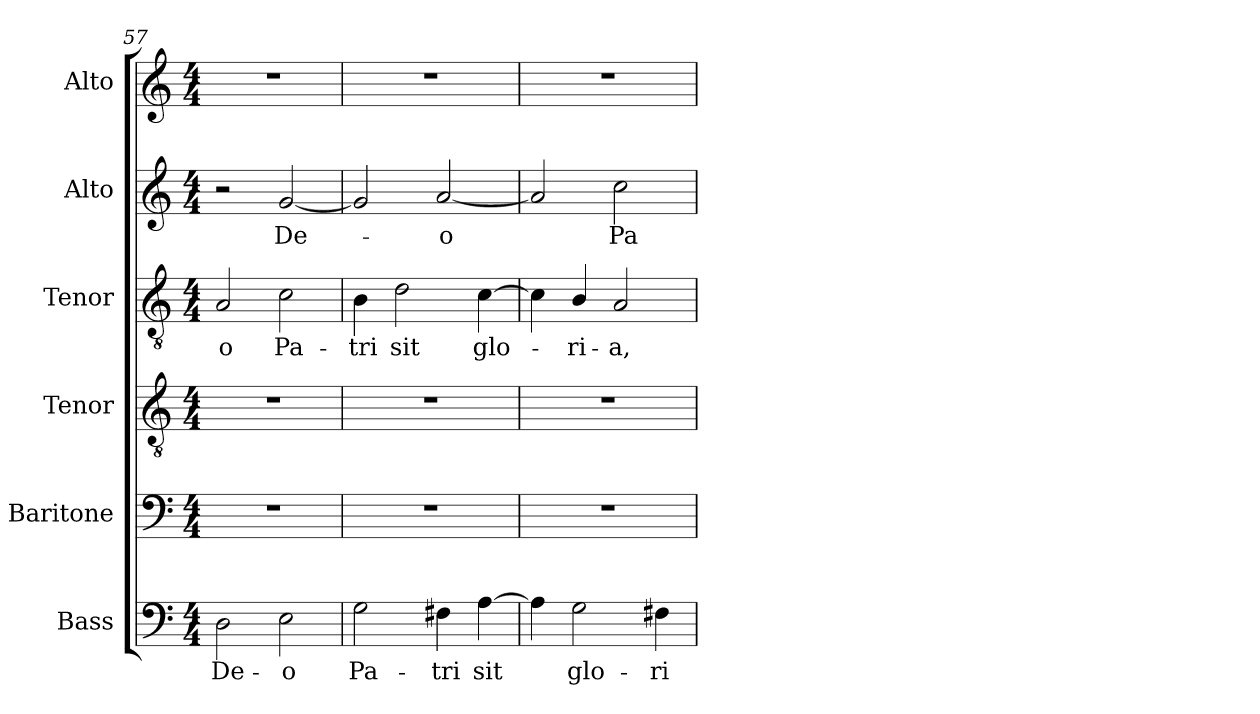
**kern	**text	**kern	**kern	**kern	**text	**kern	**text	**kern
*part6	*part6	*part5	*part4	*part3	*part3	*part2	*part2	*part1
*staff6	*staff6	*staff5	*staff4	*staff3	*staff3	*staff2	*staff2	*staff1
*I"Bass	*	*I"Baritone	*I"Tenor	*I"Tenor	*	*I"Alto	*	*I"Alto
*I'B.	*	*I'Bar.	*I'T.	*I'T.	*	*I'A.	*	*
*clefF4	*	*clefF4	*clefGv2	*clefGv2	*	*clefG2	*	*clefG2
*	*	*	*ITrd7c12	*ITrd7c12	*	*	*	*
*k[]	*	*k[]	*k[]	*k[]	*	*k[]	*	*k[]
*C:	*	*C:	*C:	*C:	*	*C:	*	*C:
*M4/4	*	*M4/4	*M4/4	*M4/4	*	*M4/4	*	*M4/4
=57	=57	=57	=57	=57	=57	=57	=57	=57
!	!LO:LY:b:color=#000000	!	!	!	!	!	!	!
!	!	!	!	!	!LO:LY:b:color=#000000	!	!	!
2Di\	De-	1r	1r	2AAi/	-o	2r	.	1r
!	!LO:LY:b:color=#000000	!	!	!	!	!	!	!
!	!	!	!	!	!LO:LY:b:color=#000000	!	!	!
!	!	!	!	!	!	!	!LO:LY:b:color=#000000	!
2Ei\	-o	.	.	2Ci\	Pa-	[2gi/	De-	.
=58	=58	=58	=58	=58	=58	=58	=58	=58
!	!LO:LY:b:color=#000000	!	!	!	!	!	!	!
!	!	!	!	!	!LO:LY:b:color=#000000	!	!	!
2Gi\	Pa-	1r	1r	4BBi\	-tri	2gi/]	.	1r
!	!	!	!	!	!LO:LY:b:color=#000000	!	!	!
.	.	.	.	2Di\	sit	.	.	.
!	!LO:LY:b:color=#000000	!	!	!	!	!	!	!
!	!	!	!	!	!	!	!LO:LY:b:color=#000000	!
4F#Xi\	-tri	.	.	.	.	[2ai/	-o	.
!	!LO:LY:b:color=#000000	!	!	!	!	!	!	!
!	!	!	!	!	!LO:LY:b:color=#000000	!	!	!
[4Ai\	sit	.	.	[4Ci\	glo-	.	.	.
=59	=59	=59	=59	=59	=59	=59	=59	=59
4Ai\]	.	1r	1r	4Ci\]	.	2ai/]	.	1r
!	!LO:LY:b:color=#000000	!	!	!	!	!	!	!
!	!	!	!	!	!LO:LY:b:color=#000000	!	!	!
2Gi\	glo-	.	.	4BBi/	-ri-	.	.	.
!	!	!	!	!	!LO:LY:b:color=#000000	!	!	!
!	!	!	!	!	!	!	!LO:LY:b:color=#000000	!
.	.	.	.	2AAi/	-a,	2cci\	Pa-	.
!	!LO:LY:b:color=#000000	!	!	!	!	!	!	!
4F#Xi\	-ri-	.	.	.	.	.	.	.
=	=	=	=	=	=	=	=	=
*-	*-	*-	*-	*-	*-	*-	*-	*-
